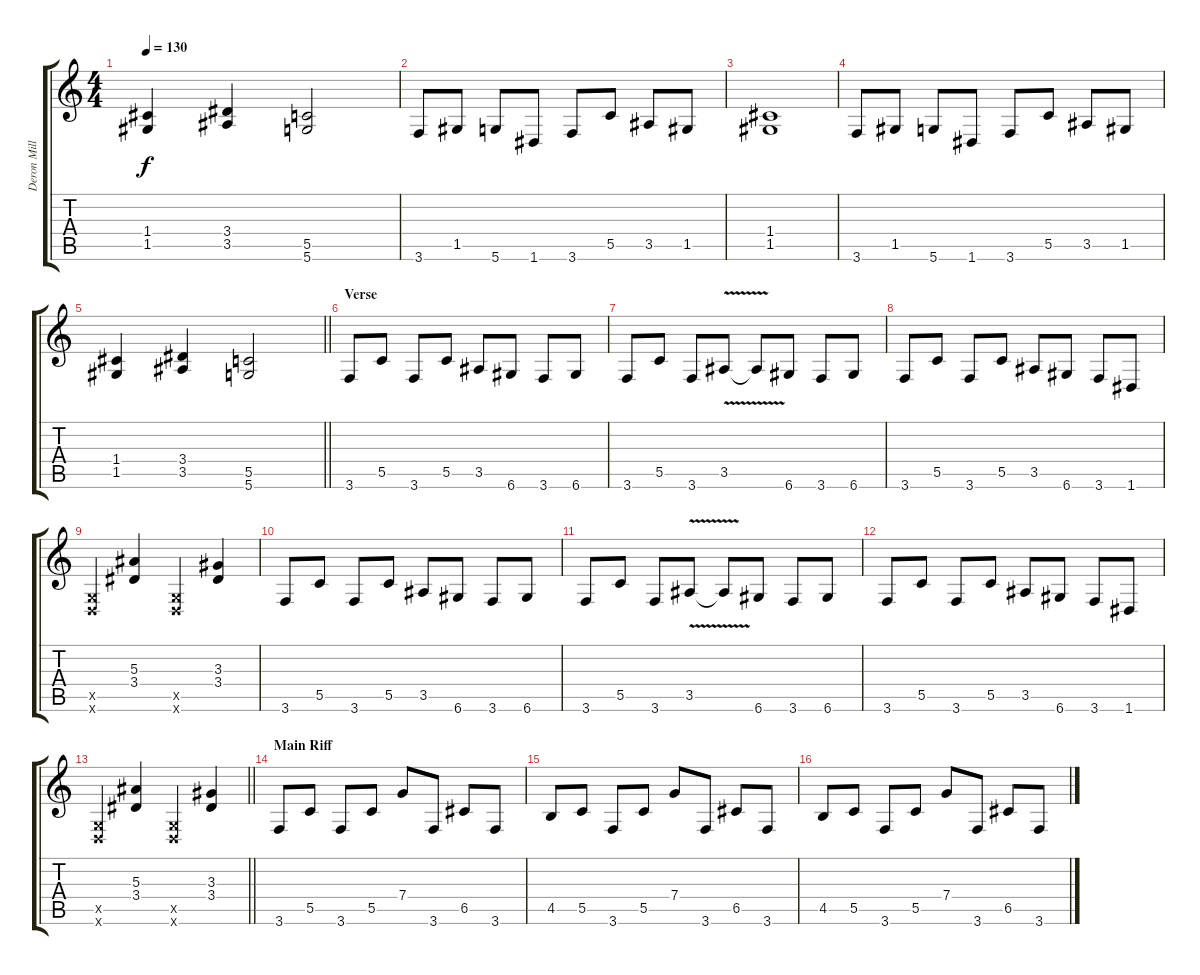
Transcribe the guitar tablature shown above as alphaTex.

\track ("Deron Miller" "Deron Mill") {instrument distortionguitar}
\staff {score tabs}
\tuning (D4 A3 F3 C3 G2 D2) {hide}
\ts (4 4)
\tempo 130
\clef g2
\ks c
(1.4 1.5).4{dy f} (3.4 3.5).4 (5.5 5.6).2 |
3.6.8 1.5.8 5.6.8 1.6.8 3.6.8 5.5.8 3.5.8 1.5.8 |
(1.4 1.5).1 |
3.6.8 1.5.8 5.6.8 1.6.8 3.6.8 5.5.8 3.5.8 1.5.8 |
\barLineRight lightlight
(1.4 1.5).4 (3.4 3.5).4 (5.5 5.6).2 |
\section ("" "Verse")
3.6.8 5.5.8 3.6.8 5.5.8 3.5.8 6.6.8 3.6.8 6.6.8 |
3.6.8 5.5.8 3.6.8 3.5{v}.8 3.5{t}.8 6.6.8 3.6.8 6.6.8 |
3.6.8 5.5.8 3.6.8 5.5.8 3.5.8 6.6.8 3.6.8 1.6.8 |
(0.5{x} 0.6{x}).4 (5.3 3.4).4 (0.5{x} 0.6{x}).4 (3.3 3.4).4 |
3.6.8 5.5.8 3.6.8 5.5.8 3.5.8 6.6.8 3.6.8 6.6.8 |
3.6.8 5.5.8 3.6.8 3.5{v}.8 3.5{t}.8 6.6.8 3.6.8 6.6.8 |
3.6.8 5.5.8 3.6.8 5.5.8 3.5.8 6.6.8 3.6.8 1.6.8 |
\barLineRight lightlight
(0.5{x} 0.6{x}).4 (5.3 3.4).4 (0.5{x} 0.6{x}).4 (3.3 3.4).4 |
\section ("" "Main Riff")
3.6.8 5.5.8 3.6.8 5.5.8 7.4.8 3.6.8 6.5.8 3.6.8 |
4.5.8 5.5.8 3.6.8 5.5.8 7.4.8 3.6.8 6.5.8 3.6.8 |
4.5.8 5.5.8 3.6.8 5.5.8 7.4.8 3.6.8 6.5.8 3.6.8
